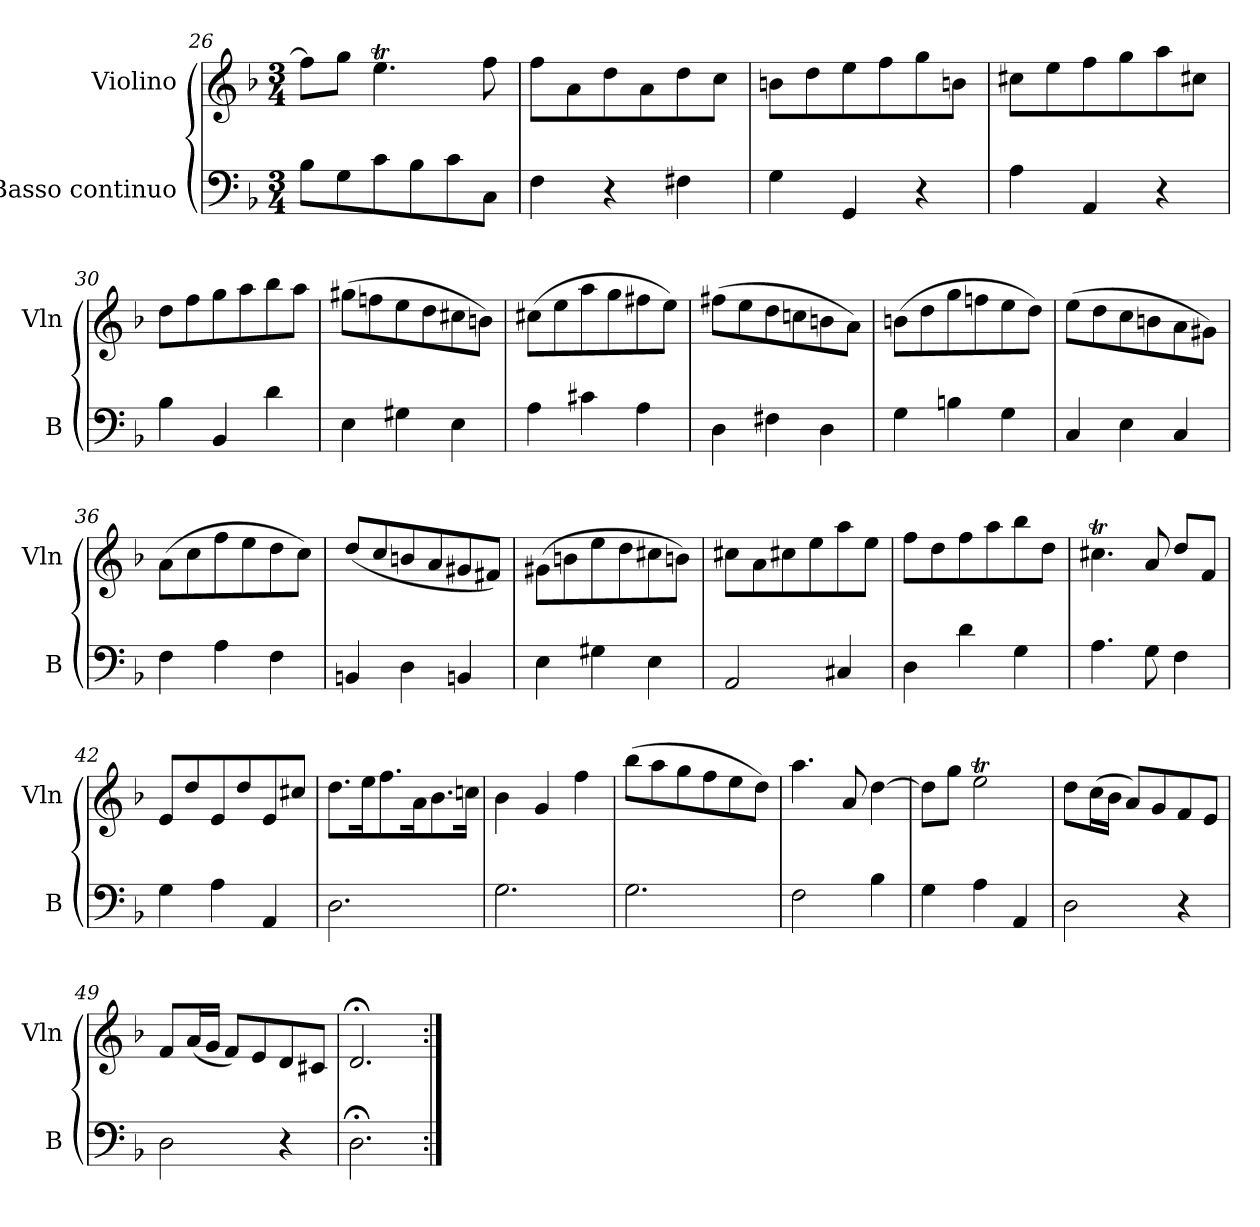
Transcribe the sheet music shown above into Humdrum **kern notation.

**kern	**kern
*part2	*part1
*staff2	*staff1
*I"Basso continuo	*I"Violino
*I'B	*I'Vln
*clefF4	*clefG2
*k[b-]	*k[b-]
*d:	*d:
*M3/4	*M3/4
=26	=26
8B-\L	8ff\L]
8G\	8gg\J
8c\	4.eet\
8B-\	.
8c\	.
8C\J	8ff\
=27	=27
4F\	8ff\L
.	8a\
4r	8dd\
.	8a\
4F#X\	8dd\
.	8cc\J
=28	=28
4G\	8bn\L
.	8dd\
4GG/	8ee\
.	8ff\
4r	8gg\
.	8bn\J
=29	=29
4A\	8cc#X\L
.	8ee\
4AA/	8ff\
.	8gg\
4r	8aa\
.	8cc#X\J
=30	=30
4B-\	8dd\L
.	8ff\
4BB-/	8gg\
.	8aa\
4d\	8bb-\
.	8aa\J
=31	=31
4E\	(8gg#X\L
.	8ffn\
4G#X\	8ee\
.	8dd\
4E\	8cc#X\
.	8bn\J)
=32	=32
4A\	(8cc#X\L
.	8ee\
4c#X\	8aa\
.	8gg\
4A\	8ff#X\
.	8ee\J)
=33	=33
4D\	(8ff#X\L
.	8ee\
4F#X\	8dd\
.	8ccn\
4D\	8bn\
.	8a\J)
=34	=34
4G\	(8bn\L
.	8dd\
4Bn\	8gg\
.	8ffn\
4G\	8ee\
.	8dd\J)
=35	=35
4C/	(8ee\L
.	8dd\
4E\	8cc\
.	8bn\
4C/	8a\
.	8g#X\J)
=36	=36
4F\	(8a\L
.	8cc\
4A\	8ff\
.	8ee\
4F\	8dd\
.	8cc\J)
=37	=37
4BBn/	(8dd/L
.	8cc/
4D\	8bn/
.	8a/
4BBn/	8g#X/
.	8f#X/J)
=38	=38
4E\	(8g#X\L
.	8bn\
4G#X\	8ee\
.	8dd\
4E\	8cc#X\
.	8bn\J)
=39	=39
2AA/	8cc#X\L
.	8a\
.	8cc#X\
.	8ee\
4C#X/	8aa\
.	8ee\J
=40	=40
4D\	8ff\L
.	8dd\
4d\	8ff\
.	8aa\
4G\	8bb-\
.	8dd\J
=41	=41
4.A\	4.cc#Xt\
8G\	8a/
4F\	8dd/L
.	8f/J
=42	=42
4G\	8e/L
.	8dd/
4A\	8e/
.	8dd/
4AA/	8e/
.	8cc#X/J
=43	=43
2.D\	8.dd\L
.	16ee\K
.	8.ff\
.	16a\K
.	8.b-\
.	16ccn\Jk
=44	=44
2.G\	4b-\
.	4g/
.	4ff\
=45	=45
2.G\	(8bb-\L
.	8aa\
.	8gg\
.	8ff\
.	8ee\
.	8dd\J)
=46	=46
2F\	4.aa\
.	8a/
4B-\	[4dd\
=47	=47
4G\	8dd\L]
.	8gg\J
4A\	2eet\
4AA/	.
=48	=48
2D\	8dd\L
.	(16cc\L
.	16b-\JJ
.	8a/L)
.	8g/
4r	8f/
.	8e/J
=49	=49
2D\	8f/L
.	(16a/L
.	16g/JJ
.	8f/L)
.	8e/
4r	8d/
.	8c#X/J
=50	=50
2.D;<\	2.d;</
=:|!	=:|!
*-	*-
